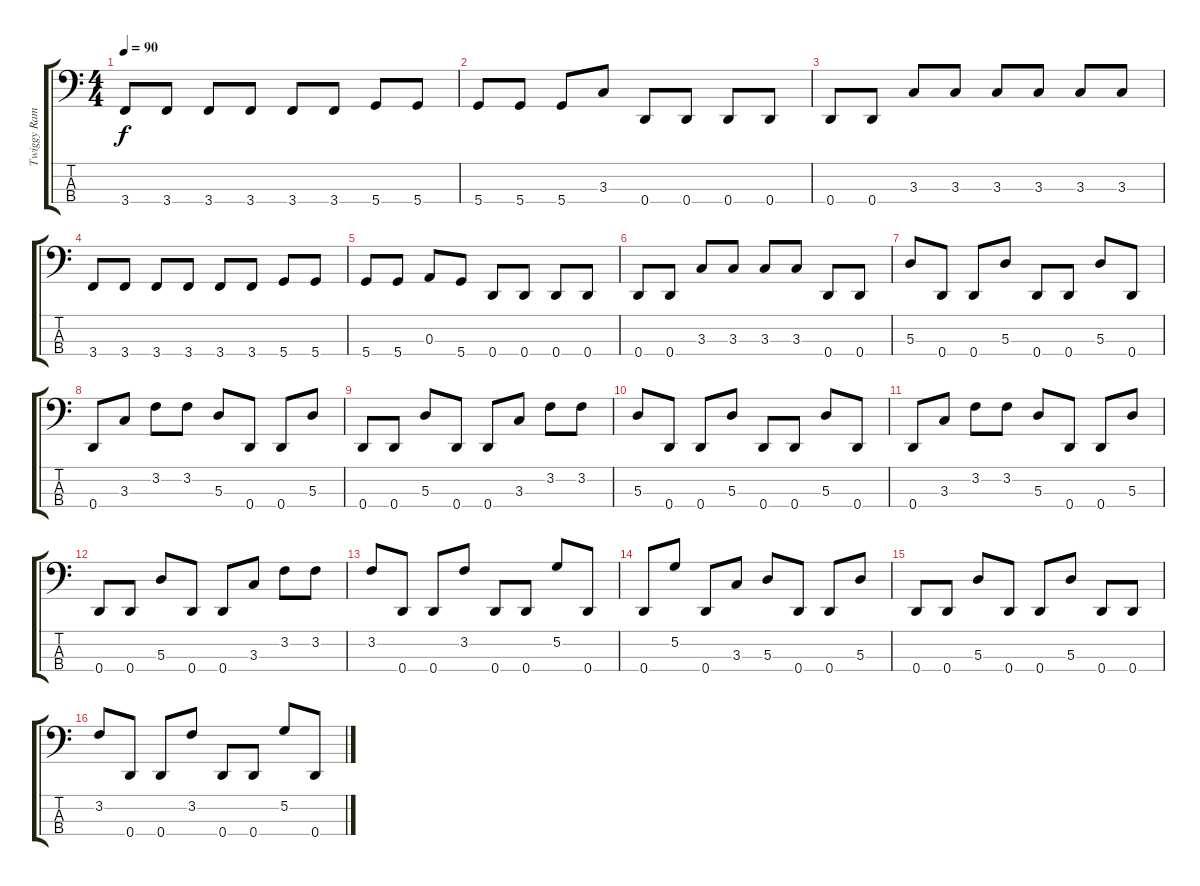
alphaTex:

\track ("Twiggy Ramirez" "Twiggy Ram") {instrument synthbass2}
\staff {score tabs}
\tuning (G2 D2 A1 D1) {hide}
\ts (4 4)
\tempo 90
\clef f4
\ks c
3.4.8{dy f} 3.4.8 3.4.8 3.4.8 3.4.8 3.4.8 5.4.8 5.4.8 |
5.4.8 5.4.8 5.4.8 3.3.8 0.4.8 0.4.8 0.4.8 0.4.8 |
0.4.8 0.4.8 3.3.8 3.3.8 3.3.8 3.3.8 3.3.8 3.3.8 |
3.4.8 3.4.8 3.4.8 3.4.8 3.4.8 3.4.8 5.4.8 5.4.8 |
5.4.8 5.4.8 0.3.8 5.4.8 0.4.8 0.4.8 0.4.8 0.4.8 |
0.4.8 0.4.8 3.3.8 3.3.8 3.3.8 3.3.8 0.4.8 0.4.8 |
5.3.8 0.4.8 0.4.8 5.3.8 0.4.8 0.4.8 5.3.8 0.4.8 |
0.4.8 3.3.8 3.2.8 3.2.8 5.3.8 0.4.8 0.4.8 5.3.8 |
0.4.8 0.4.8 5.3.8 0.4.8 0.4.8 3.3.8 3.2.8 3.2.8 |
5.3.8 0.4.8 0.4.8 5.3.8 0.4.8 0.4.8 5.3.8 0.4.8 |
0.4.8 3.3.8 3.2.8 3.2.8 5.3.8 0.4.8 0.4.8 5.3.8 |
0.4.8 0.4.8 5.3.8 0.4.8 0.4.8 3.3.8 3.2.8 3.2.8 |
3.2.8{instrument slapbass2} 0.4.8 0.4.8 3.2.8 0.4.8 0.4.8 5.2.8 0.4.8 |
0.4.8 5.2.8 0.4.8 3.3.8 5.3.8 0.4.8 0.4.8 5.3.8 |
0.4.8 0.4.8 5.3.8 0.4.8 0.4.8 5.3.8 0.4.8 0.4.8 |
3.2.8 0.4.8 0.4.8 3.2.8 0.4.8 0.4.8 5.2.8 0.4.8
